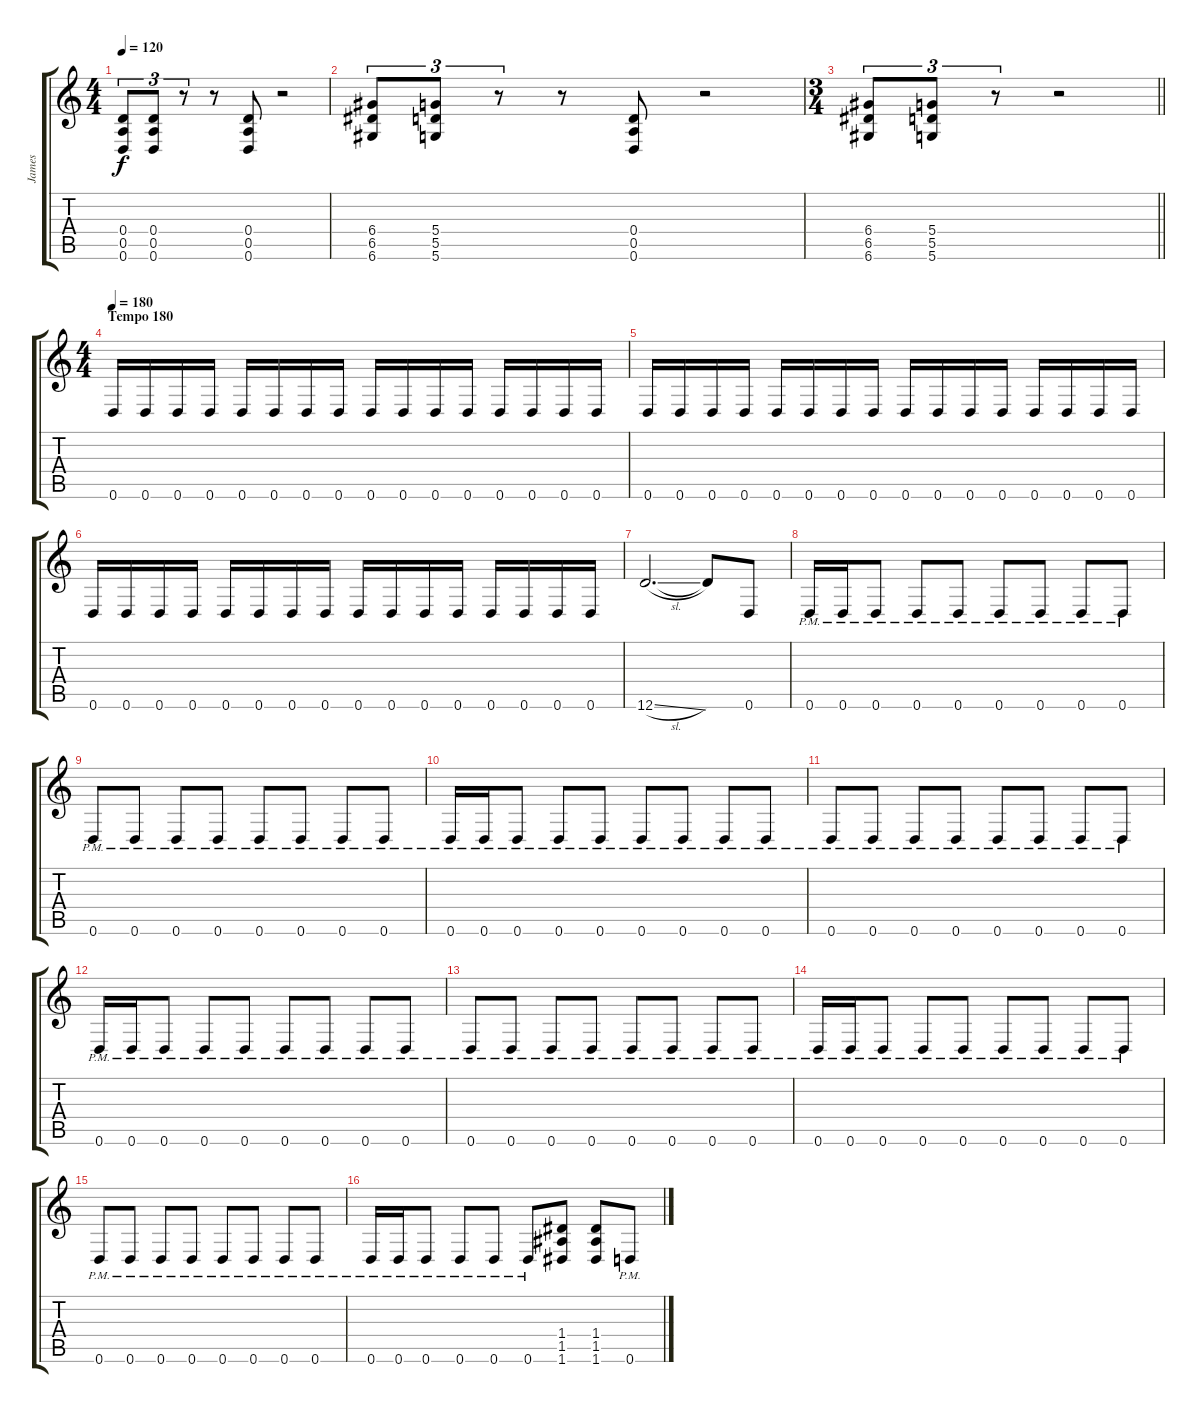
\track ("James" "James") {instrument distortionguitar}
\staff {score tabs}
\tuning (E4 B3 G3 D3 A2 D2) {hide}
\ts (4 4)
\tempo 120
\clef g2
\ks c
(0.4 0.5 0.6).8{tu (3 2) dy f} (0.4 0.5 0.6).8{tu (3 2)} r.8{tu (3 2)} r.8 (0.4 0.5 0.6).8 r.2 |
(6.4 6.5 6.6).8{tu (3 2)} (5.4 5.5 5.6).8{tu (3 2)} r.8{tu (3 2)} r.8 (0.4 0.5 0.6).8 r.2 |
\ts (3 4)
\barLineRight lightlight
(6.4 6.5 6.6).8{tu (3 2)} (5.4 5.5 5.6).8{tu (3 2)} r.8{tu (3 2)} r.2 |
\ts (4 4)
\section ("" "Tempo 180")
\tempo 180
0.6.16 0.6.16 0.6.16 0.6.16 0.6.16 0.6.16 0.6.16 0.6.16 0.6.16 0.6.16 0.6.16 0.6.16 0.6.16 0.6.16 0.6.16 0.6.16 |
0.6.16 0.6.16 0.6.16 0.6.16 0.6.16 0.6.16 0.6.16 0.6.16 0.6.16 0.6.16 0.6.16 0.6.16 0.6.16 0.6.16 0.6.16 0.6.16 |
0.6.16 0.6.16 0.6.16 0.6.16 0.6.16 0.6.16 0.6.16 0.6.16 0.6.16 0.6.16 0.6.16 0.6.16 0.6.16 0.6.16 0.6.16 0.6.16 |
12.6{sl}.2{d} 12.6{t}.8 0.6.8 |
0.6{pm}.16 0.6{pm}.16 0.6{pm}.8 0.6{pm}.8 0.6{pm}.8 0.6{pm}.8 0.6{pm}.8 0.6{pm}.8 0.6{pm}.8 |
0.6{pm}.8 0.6{pm}.8 0.6{pm}.8 0.6{pm}.8 0.6{pm}.8 0.6{pm}.8 0.6{pm}.8 0.6{pm}.8 |
0.6{pm}.16 0.6{pm}.16 0.6{pm}.8 0.6{pm}.8 0.6{pm}.8 0.6{pm}.8 0.6{pm}.8 0.6{pm}.8 0.6{pm}.8 |
0.6{pm}.8 0.6{pm}.8 0.6{pm}.8 0.6{pm}.8 0.6{pm}.8 0.6{pm}.8 0.6{pm}.8 0.6{pm}.8 |
0.6{pm}.16 0.6{pm}.16 0.6{pm}.8 0.6{pm}.8 0.6{pm}.8 0.6{pm}.8 0.6{pm}.8 0.6{pm}.8 0.6{pm}.8 |
0.6{pm}.8 0.6{pm}.8 0.6{pm}.8 0.6{pm}.8 0.6{pm}.8 0.6{pm}.8 0.6{pm}.8 0.6{pm}.8 |
0.6{pm}.16 0.6{pm}.16 0.6{pm}.8 0.6{pm}.8 0.6{pm}.8 0.6{pm}.8 0.6{pm}.8 0.6{pm}.8 0.6{pm}.8 |
0.6{pm}.8 0.6{pm}.8 0.6{pm}.8 0.6{pm}.8 0.6{pm}.8 0.6{pm}.8 0.6{pm}.8 0.6{pm}.8 |
0.6{pm}.16 0.6{pm}.16 0.6{pm}.8 0.6{pm}.8 0.6{pm}.8 0.6{pm}.8 (1.4 1.5 1.6).8 (1.4 1.5 1.6).8 0.6{pm}.8
